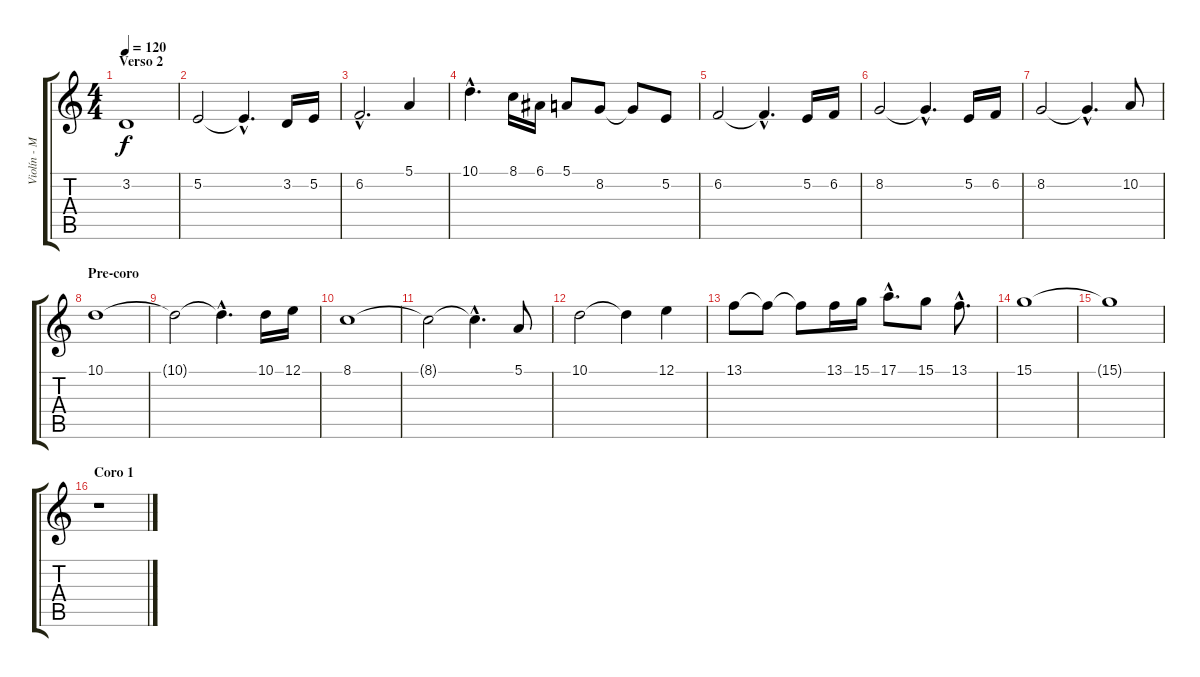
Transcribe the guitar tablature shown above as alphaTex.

\track ("Violín - Mohammed" "Violín - M") {instrument violin}
\staff {score tabs}
\tuning (E4 B3 G3 D3 A2 E2) {hide}
\ts (4 4)
\section ("" "Verso 2")
\tempo 120
\clef g2
\ks c
3.2.1{dy f} |
5.2.2 5.2{hac t}.4{d} 3.2.16 5.2.16 |
6.2{hac}.2{d} 5.1.4 |
10.1{hac}.4{d} 8.1.16 6.1.16 5.1.8 8.2.8 8.2{t}.8 5.2.8 |
6.2.2 6.2{hac t}.4{d} 5.2.16 6.2.16 |
8.2.2 8.2{hac t}.4{d} 5.2.16 6.2.16 |
8.2.2 8.2{hac t}.4{d} 10.2.8 |
\section ("" "Pre-coro")
10.1.1 |
10.1{t}.2 10.1{hac t}.4{d} 10.1.16 12.1.16 |
8.1.1 |
8.1{t}.2 8.1{hac t}.4{d} 5.1.8 |
10.1.2 10.1{t}.4 12.1.4 |
13.1.8 13.1{t}.8 13.1{t}.8 13.1.16 15.1.16 17.1{hac}.8{d} 15.1.8 13.1{hac}.8{d} |
15.1.1 |
15.1{t}.1 |
\section ("" "Coro 1")
r.1
